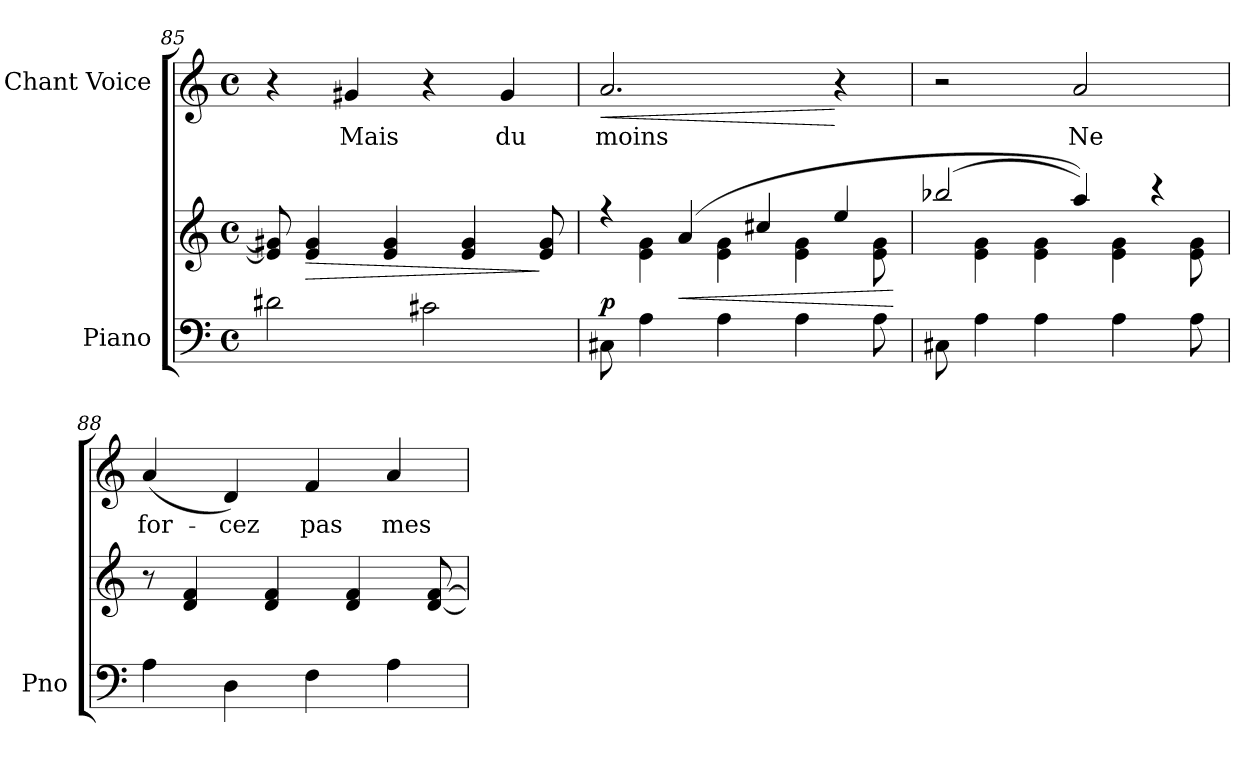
**kern	**kern	**dynam	**kern	**text	**dynam
*part2	*part2	*part2	*part1	*part1	*part1
*staff3	*staff2	*staff2/3	*staff1	*staff1	*staff1
*I"Piano	*	*	*I"Chant Voice	*	*
*I'Pno	*	*	*	*	*
*clefF4	*clefG2	*	*clefG2	*	*
*k[]	*k[]	*	*k[]	*	*
*M4/4	*M4/4	*	*M4/4	*	*
*met(c)	*met(c)	*	*met(c)	*	*
=85	=85	=85	=85	=85	=85
2d#X\	8e/] 8g#X/]	.	4r	.	.
!	!	!LO:HP:b	!	!	!
.	4e/ 4g#/	>	.	.	.
.	.	.	4g#X/	Mais	.
.	4e/ 4g#/	.	.	.	.
2c#X\	.	.	4r	.	.
.	4e/ 4g#/	.	.	.	.
.	.	.	4g#/	du	.
.	8e/ 8g#/	]	.	.	.
=86	=86	=86	=86	=86	=86
*	*^	*	*	*	*
!	!	!	!LO:DY:a=2	!	!	!LO:HP:b
8C#X\	4r	8ryy	p	2.a/	moins	<
4A\	.	4e\ 4g\	.	.	.	.
!	!	!	!LO:HP:b	!	!	!
.	(4a/	.	<	.	.	.
4A\	.	4e\ 4g\	.	.	.	.
.	4cc#X/	.	.	.	.	.
4A\	.	4e\ 4g\	.	.	.	.
.	4ee/	.	.	4r	.	[
8A\	.	8e\ 8g\	.	.	.	.
*	*v	*v	*	*	*	*
.	.	[	.	.	.
=87	=87	=87	=87	=87	=87
*	*^	*	*	*	*
8C#X\	(2bb-X/	8ryy	.	2r	.	.
4A\	.	4e\ 4g\	.	.	.	.
4A\	.	4e\ 4g\	.	.	.	.
.	4aa/))	.	.	2a/	Ne	.
4A\	.	4e\ 4g\	.	.	.	.
.	4r	.	.	.	.	.
8A\	.	8e\ 8g\	.	.	.	.
*	*v	*v	*	*	*	*
=88	=88	=88	=88	=88	=88
4A\	8r	.	(4a/	for-	.
.	4d/ 4f/	.	.	.	.
4D\	.	.	4d/)	-cez	.
.	4d/ 4f/	.	.	.	.
4F\	.	.	4f/	pas	.
.	4d/ 4f/	.	.	.	.
4A\	.	.	4a/	mes	.
.	[8d/ [8f/	.	.	.	.
=	=	=	=	=	=
*-	*-	*-	*-	*-	*-
